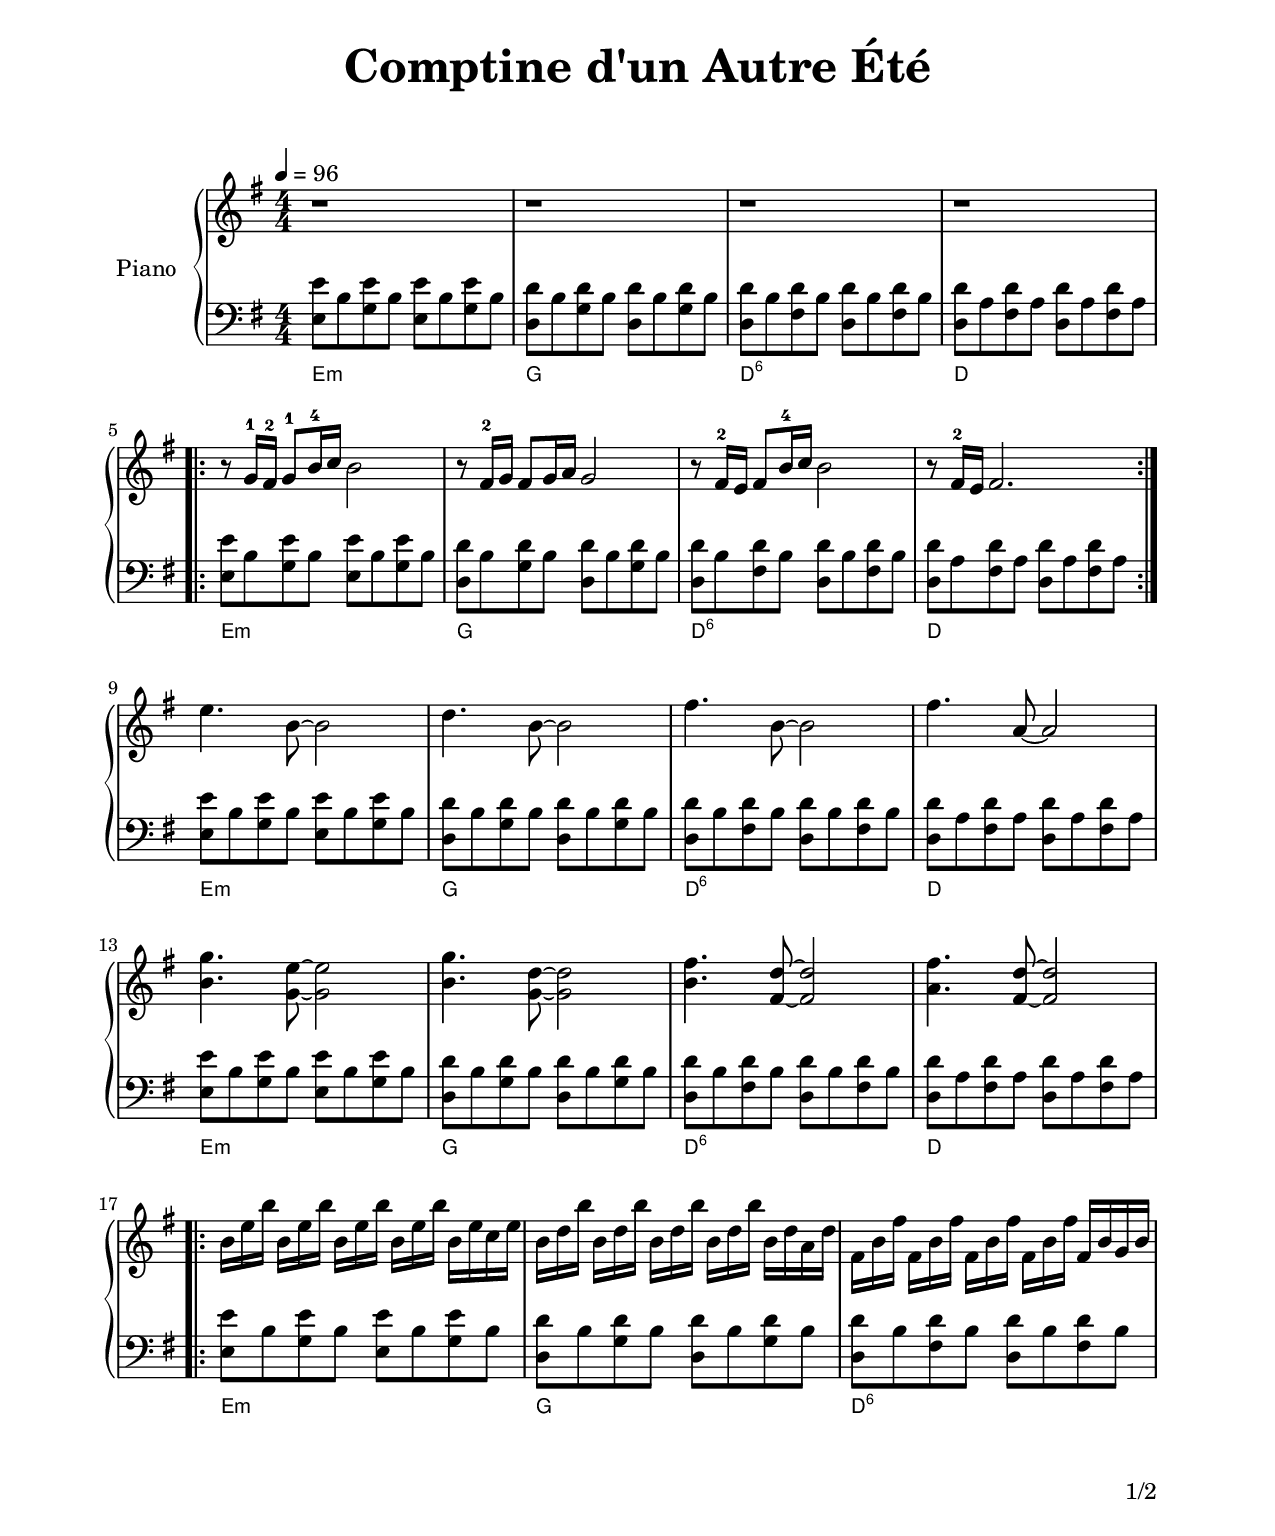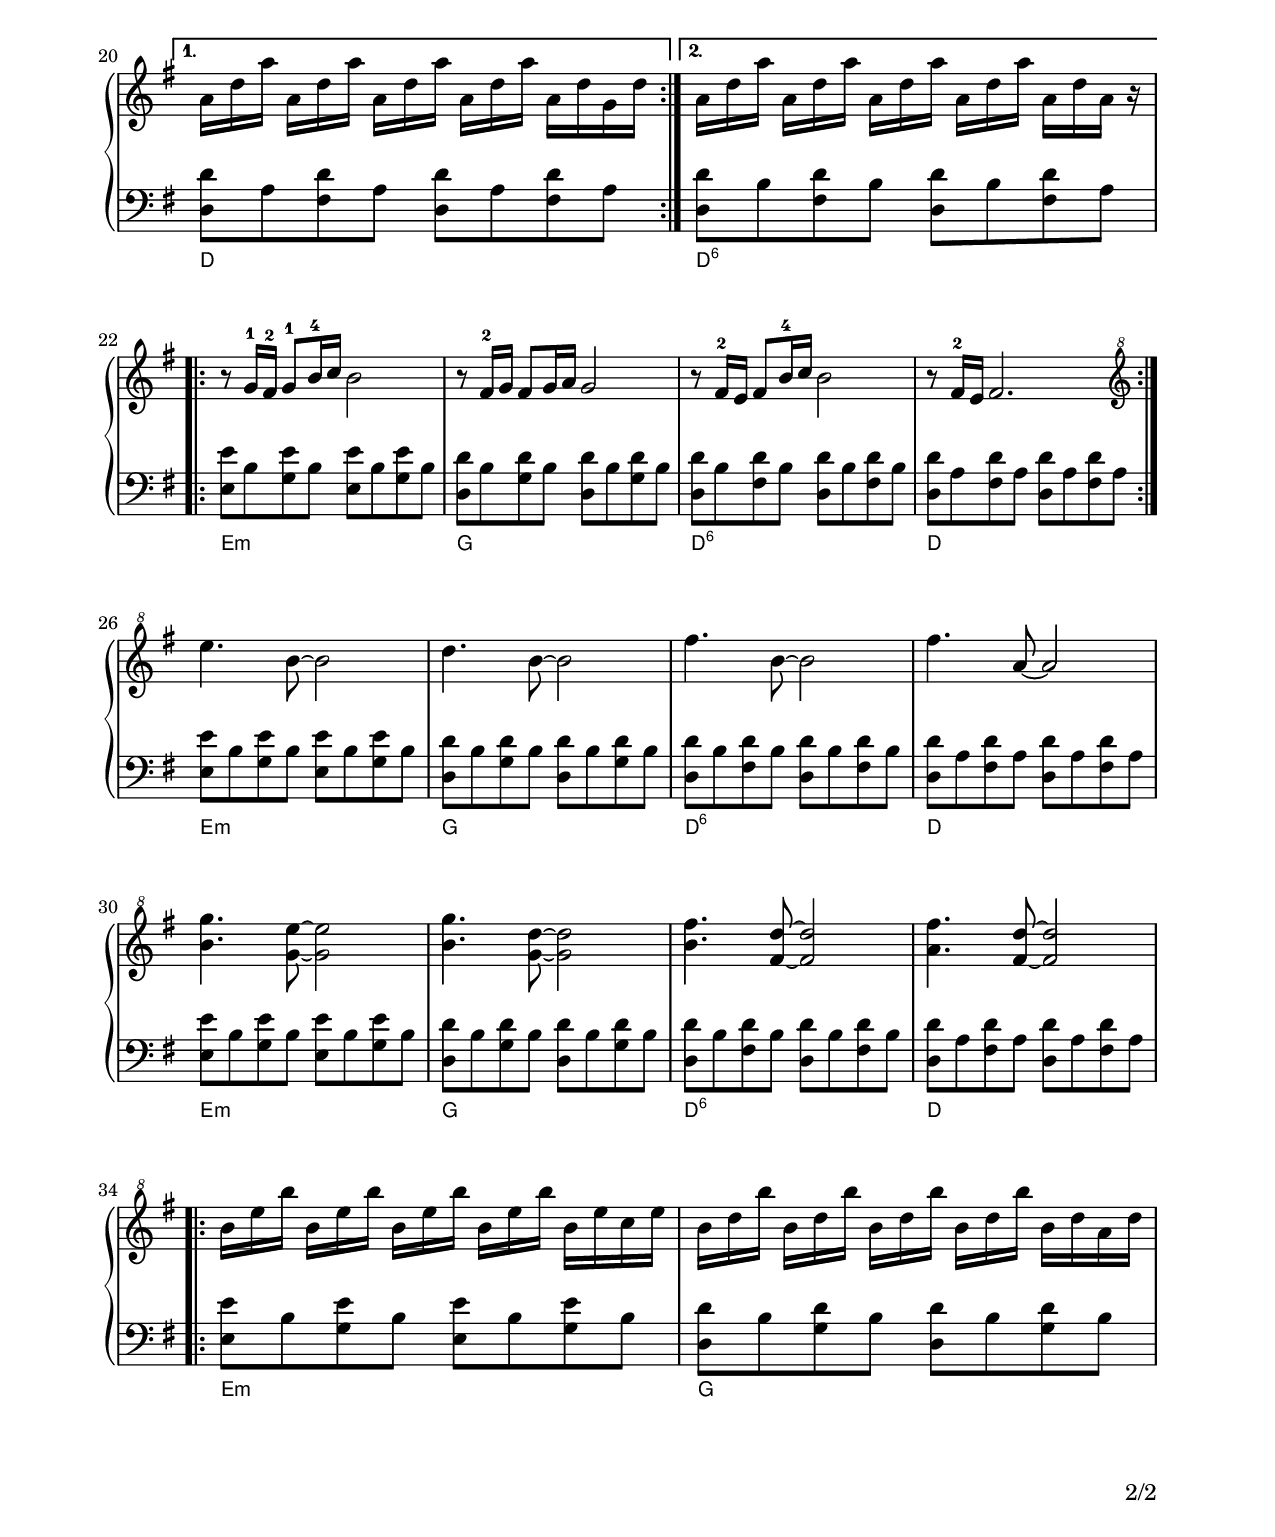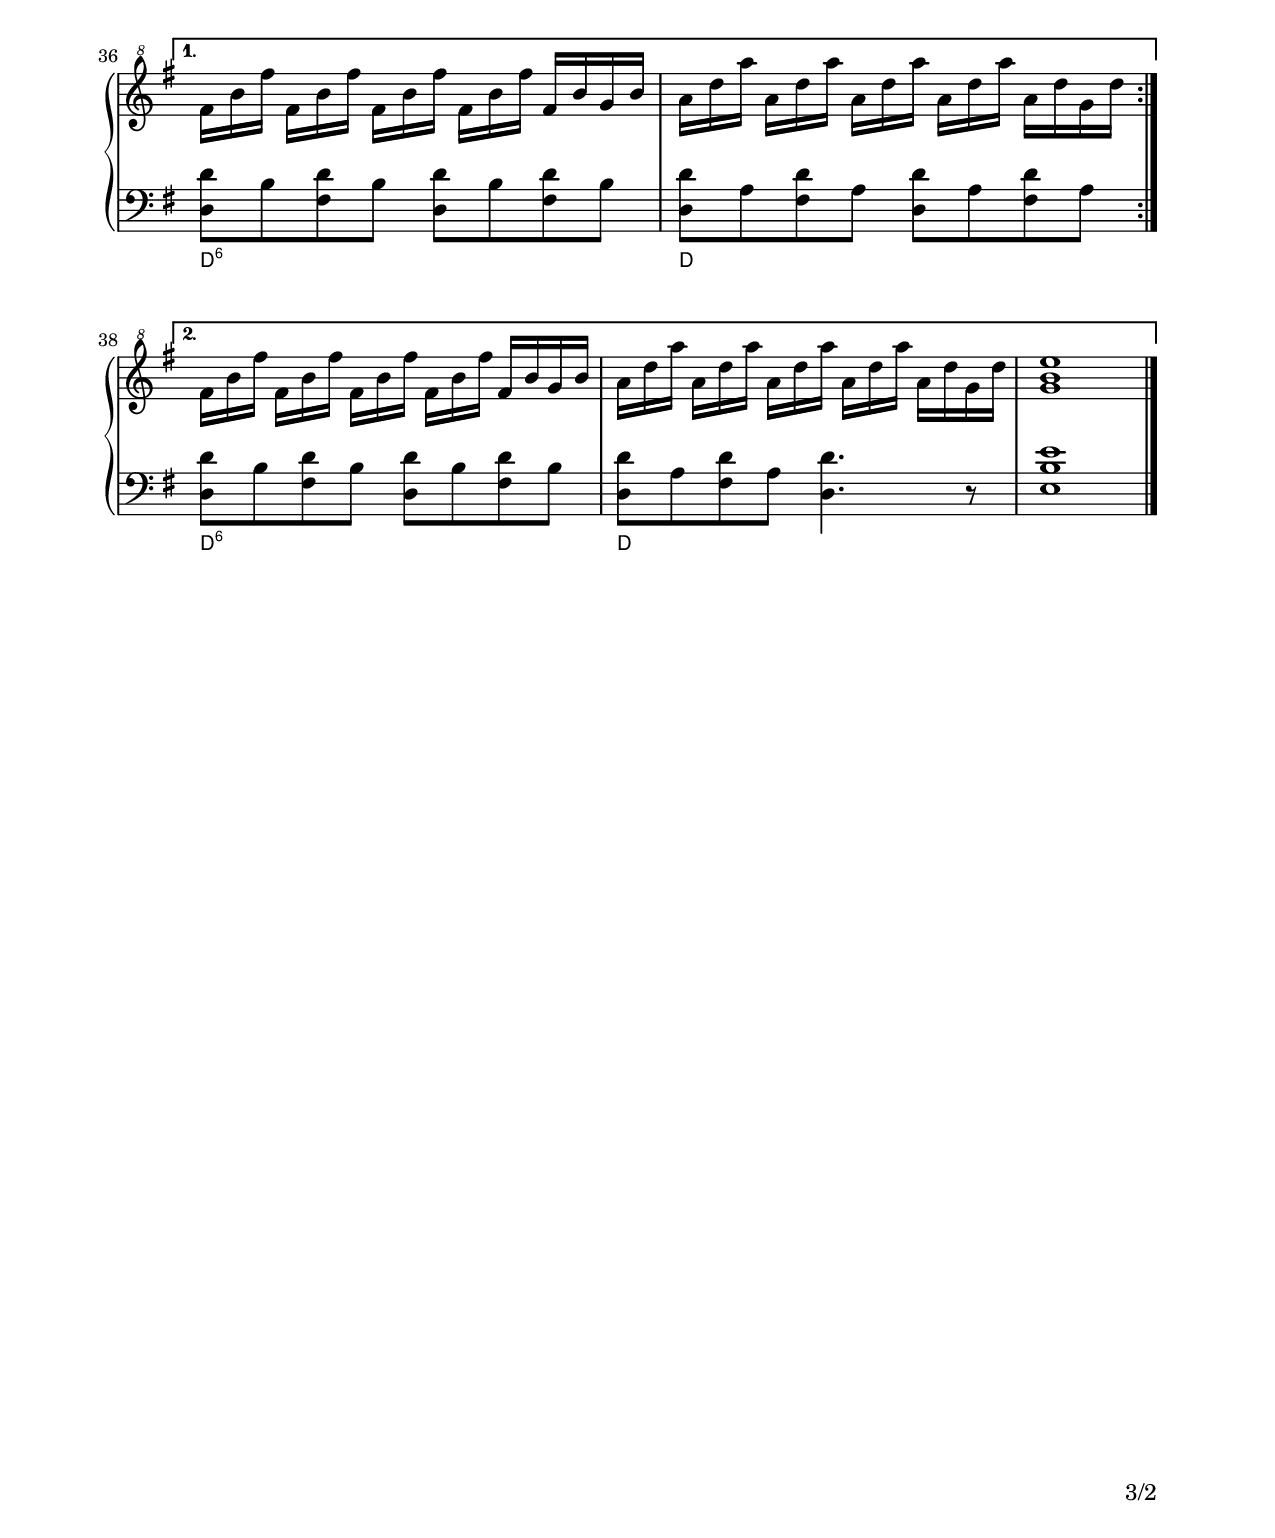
\version "2.24.3"
\include "../settings.v1.ly"

\header {
  title = \markup \override #'((font-size . 6)) "Comptine d'un Autre Été"
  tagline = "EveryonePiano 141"
}

\paper {
  total-page = 2
}

\markup \vspace #1.5

DI    = { <<d8 d'8>> a8 <<fs8 d'8>> a8 <<d8 d'8>> a8 <<fs8 d'8>> a8 }
DsixI = { <<d8 d'8>> b8 <<fs8 d'8>> b8 <<d8 d'8>> b8 <<fs8 d'8>> b8 }
EmI   = { <<e8 e'8>> b8 <<g8  e'8>> b8 <<e8 e'8>> b8 <<g8  e'8>> b8 }
GI    = { <<d8 d'8>> b8 <<g8  d'8>> b8 <<d8 d'8>> b8 <<g8  d'8>> b8 }

BEB = { b'16[  e''16 b''16]  }
BDB = { b'16[  d''16 b''16]  }
FBF = { fs'16[ b'16  fs''16] }
ADA = { a'16[  d''16 a''16]  }

BEBs = { b''16[  e'''16 b'''16]  }
BDBs = { b''16[  d'''16 b'''16]  }
FBFs = { fs''16[ b''16  fs'''16] }
ADAs = { a''16[  d'''16 a'''16]  }

\score {
  \new PianoStaff \with {
    instrumentName = "Piano"
  } <<
    \new Staff {
      \tempo 4 = 96
      \clef treble
      \key g \major
      \time 4/4
      
      r1 | r1 | r1 | r1 | \break
      
      \repeat volta 2 {
        r8 g'16^1 fs'16^2 g'8^1 b'16^4 c''16 b'2 | r8 fs'16^2 g'16 fs'8 g'16 a'16 g'2 | r8 fs'16^2 e'16 fs'8 b'16^4 c''16 b'2 | r8 fs'16^2 e'16 fs'2. | \break
      }
      
        e''4.          b'8~           b'2        |   d''4.          b'8~           b'2        |   fs''4.          b'8~            b'2         |   fs''4.          a'8~            a'2         | \break
      <<b'4. g''4.>> <<g'8~ e''8~>> <<g'2 e''2>> | <<b'4. g''4.>> <<g'8~ d''8~>> <<g'2 d''2>> | <<b'4. fs''4.>> <<fs'8~ d''8~>> <<fs'2 d''2>> | <<a'4. fs''4.>> <<fs'8~ d''8~>> <<fs'2 d''2>> | \break
      
      \repeat volta 2 {
        \BEB \BEB \BEB \BEB b'16 e''16 c''16 e''16 | \BDB \BDB \BDB \BDB b'16 d''16 a'16 d''16 | \FBF \FBF \FBF \FBF fs'16 b'16 g'16 b'16 | \break
        
        \alternative {
          \volta 1 {
            \ADA \ADA \ADA \ADA a'16 d''16 g'16 d''16 |
          }
          \volta 2 {
            \ADA \ADA \ADA \ADA a'16 d''16 a'16 r16 | \break
          }
        }
      }
      
      \repeat volta 2 {
        r8 g'16^1 fs'16^2 g'8^1 b'16^4 c''16 b'2 | r8 fs'16^2 g'16 fs'8 g'16 a'16 g'2 | r8 fs'16^2 e'16 fs'8 b'16^4 c''16 b'2 | r8 fs'16^2 e'16 fs'2. | \break
      }
      
      \clef "treble^8"
      
        e'''4.           b''8~            b''2         |   d'''4.           b''8~            b''2         |   fs'''4.           b''8~             b''2          |   fs'''4.           a''8~             a''2          | \break
      <<b''4. g'''4.>> <<g''8~ e'''8~>> <<g''2 e'''2>> | <<b''4. g'''4.>> <<g''8~ d'''8~>> <<g''2 d'''2>> | <<b''4. fs'''4.>> <<fs''8~ d'''8~>> <<fs''2 d'''2>> | <<a''4. fs'''4.>> <<fs''8~ d'''8~>> <<fs''2 d'''2>> | \break
      
      \repeat volta 2 {
        \BEBs \BEBs \BEBs \BEBs b''16 e'''16 c'''16 e'''16 | \BDBs \BDBs \BDBs \BDBs b''16 d'''16 a''16 d'''16 | \break
        
        \alternative {
          \volta 1 {
            \FBFs \FBFs \FBFs \FBFs fs''16 b''16 g''16 b''16 | \ADAs \ADAs \ADAs \ADAs a''16 d'''16 g''16 d'''16 | \break
          }
          \volta 2 {
            \FBFs \FBFs \FBFs \FBFs fs''16 b''16 g''16 b''16 | \ADAs \ADAs \ADAs \ADAs a''16 d'''16 g''16 d'''16 | <g'' b'' e'''>1 | \bar "|."
          }
        }
      }
    }
    \new Staff {
      \clef bass
      \key g \major
      \time 4/4
      
      \EmI | \GI | \DsixI | \DI |
      
      \EmI | \GI | \DsixI | \DI |
      \EmI | \GI | \DsixI | \DI |
      \EmI | \GI | \DsixI | \DI |
      
      \EmI | \GI | \DsixI |
      \DI  | <<d8 d'8>> b8 <<fs8 d'8>> b8 <<d8 d'8>> b8 <<fs8 d'8>> a8 |
      
      \EmI | \GI | \DsixI | \DI |
      \EmI | \GI | \DsixI | \DI |
      \EmI | \GI | \DsixI | \DI |
      
      \EmI   | \GI |
      \DsixI | \DI |
      \DsixI | <<d8 d'8>> a8 <<fs8 d'8>> a8 <<d4. d'4.>> r8 | <e b e'>1 |
    }
    \chords {
      
      e1:m | g1   | d1:6 | d1 |
      
      e1:m | g1   | d1:6 | d1 |
      e1:m | g1   | d1:6 | d1 |
      e1:m | g1   | d1:6 | d1 |
      
      e1:m | g1   | d1:6 |
      d1   | d1:6 |
      
      e1:m | g1   | d1:6 | d1 |
      e1:m | g1   | d1:6 | d1 |
      e1:m | g1   | d1:6 | d1 |
      
      e1:m | g1    |
      d1:6 | d1    |
      d1:6 | d2 r2 | r1 |
    }
  >>
  \layout {}
}

\score {
  \new PianoStaff \with {
    instrumentName = "Piano"
  } <<
    \new Staff {
      \tempo 4 = 96
      \clef treble
      \key g \major
      \time 4/4
      
      r1 | r1 | r1 | r1 | \break
      
      r8 g'16^1 fs'16^2 g'8^1 b'16^4 c''16 b'2 | r8 fs'16^2 g'16 fs'8 g'16 a'16 g'2 | r8 fs'16^2 e'16 fs'8 b'16^4 c''16 b'2 | r8 fs'16^2 e'16 fs'2. | \break
      r8 g'16^1 fs'16^2 g'8^1 b'16^4 c''16 b'2 | r8 fs'16^2 g'16 fs'8 g'16 a'16 g'2 | r8 fs'16^2 e'16 fs'8 b'16^4 c''16 b'2 | r8 fs'16^2 e'16 fs'2. | \break
      
        e''4.          b'8~           b'2        |   d''4.          b'8~           b'2        |   fs''4.          b'8~            b'2         |   fs''4.          a'8~            a'2         | \break
      <<b'4. g''4.>> <<g'8~ e''8~>> <<g'2 e''2>> | <<b'4. g''4.>> <<g'8~ d''8~>> <<g'2 d''2>> | <<b'4. fs''4.>> <<fs'8~ d''8~>> <<fs'2 d''2>> | <<a'4. fs''4.>> <<fs'8~ d''8~>> <<fs'2 d''2>> | \break
      
      \BEB \BEB \BEB \BEB b'16 e''16 c''16 e''16 | \BDB \BDB \BDB \BDB b'16 d''16 a'16 d''16 | \FBF \FBF \FBF \FBF fs'16 b'16 g'16 b'16 | \ADA \ADA \ADA \ADA a'16 d''16 g'16 d''16 | \break
      \BEB \BEB \BEB \BEB b'16 e''16 c''16 e''16 | \BDB \BDB \BDB \BDB b'16 d''16 a'16 d''16 | \FBF \FBF \FBF \FBF fs'16 b'16 g'16 b'16 | \ADA \ADA \ADA \ADA a'16 d''16 a'16 r16   | \break
      
      r8 g'16^1 fs'16^2 g'8^1 b'16^4 c''16 b'2 | r8 fs'16^2 g'16 fs'8 g'16 a'16 g'2 | r8 fs'16^2 e'16 fs'8 b'16^4 c''16 b'2 | r8 fs'16^2 e'16 fs'2. | \break
      r8 g'16^1 fs'16^2 g'8^1 b'16^4 c''16 b'2 | r8 fs'16^2 g'16 fs'8 g'16 a'16 g'2 | r8 fs'16^2 e'16 fs'8 b'16^4 c''16 b'2 | r8 fs'16^2 e'16 fs'2. | \break
      
      \clef "treble^8"
      
        e'''4.           b''8~            b''2         |   d'''4.           b''8~            b''2         |   fs'''4.           b''8~             b''2          |   fs'''4.           a''8~             a''2          | \break
      <<b''4. g'''4.>> <<g''8~ e'''8~>> <<g''2 e'''2>> | <<b''4. g'''4.>> <<g''8~ d'''8~>> <<g''2 d'''2>> | <<b''4. fs'''4.>> <<fs''8~ d'''8~>> <<fs''2 d'''2>> | <<a''4. fs'''4.>> <<fs''8~ d'''8~>> <<fs''2 d'''2>> | \break
      
      \BEBs \BEBs \BEBs \BEBs b''16 e'''16 c'''16 e'''16 | \BDBs \BDBs \BDBs \BDBs b''16 d'''16 a''16 d'''16 | \FBFs \FBFs \FBFs \FBFs fs''16 b''16 g''16 b''16 | \ADAs \ADAs \ADAs \ADAs a''16 d'''16 g''16 d'''16 | \break
      \BEBs \BEBs \BEBs \BEBs b''16 e'''16 c'''16 e'''16 | \BDBs \BDBs \BDBs \BDBs b''16 d'''16 a''16 d'''16 | \FBFs \FBFs \FBFs \FBFs fs''16 b''16 g''16 b''16 | \ADAs \ADAs \ADAs \ADAs a''16 d'''16 g''16 d'''16 | <g'' b'' e'''>1 | \bar "|."
    }
    \new Staff {
      \clef bass
      \key g \major
      \time 4/4
      
      \EmI | \GI | \DsixI | \DI |
      
      \EmI | \GI | \DsixI | \DI |
      \EmI | \GI | \DsixI | \DI |
      
      \EmI | \GI | \DsixI | \DI |
      \EmI | \GI | \DsixI | \DI |
      
      \EmI | \GI | \DsixI | \DI |
      \EmI | \GI | \DsixI | <<d8 d'8>> b8 <<fs8 d'8>> b8 <<d8 d'8>> b8 <<fs8 d'8>> a8 |
      
      \EmI | \GI | \DsixI | \DI |
      \EmI | \GI | \DsixI | \DI |
      
      \EmI | \GI | \DsixI | \DI |
      \EmI | \GI | \DsixI | \DI |
      
      \EmI | \GI | \DI    | \DsixI |
      \EmI | \GI | \DsixI | <<d8 d'8>> a8 <<fs8 d'8>> a8 <<d4. d'4.>> r8 | <e b e'>1 |
    }
  >>
  \midi {}
}
